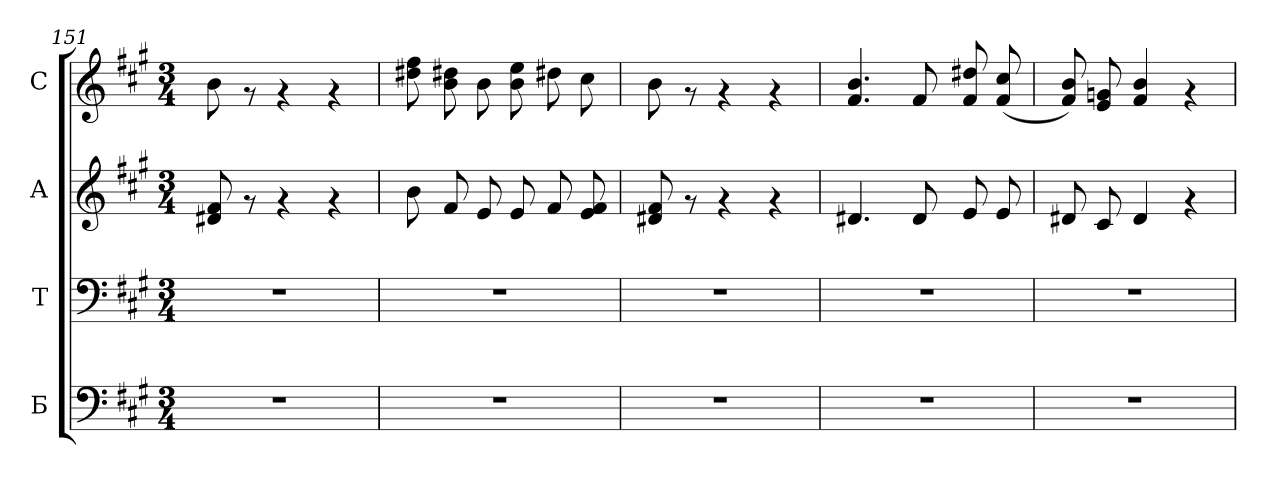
**kern	**kern	**kern	**kern
*part4	*part3	*part2	*part1
*staff4	*staff3	*staff2	*staff1
*I"Б	*I"Т	*I"А	*I"С
*clefF4	*clefF4	*clefG2	*clefG2
*k[f#c#g#]	*k[f#c#g#]	*k[f#c#g#]	*k[f#c#g#]
*A:	*A:	*A:	*A:
*M3/4	*M3/4	*M3/4	*M3/4
=151	=151	=151	=151
2.r	2.r	8d#X/ 8f#/	8b\
.	.	8rf	8rf
.	.	4rf	4rf
.	.	4rf	4rf
!!LO:PB:g=z
=152	=152	=152	=152
2.r	2.r	8b\	8dd#X\ 8ff#\
.	.	8f#/	8b\ 8dd#X\
.	.	8e/	8b\
.	.	8e/	8b\ 8ee\
.	.	8f#/	8dd#X\
.	.	8e/ 8f#/	8cc#\
=153	=153	=153	=153
2.r	2.r	8d#X/ 8f#/	8b\
.	.	8rf	8rf
.	.	4rf	4rf
.	.	4rf	4rf
=154	=154	=154	=154
2.r	2.r	4.d#X/	4.f#/ 4.b/
.	.	8d#/	8f#/
.	.	8e/	8f#/ 8dd#X/
.	.	8e/	(8f#/ 8cc#/
=155	=155	=155	=155
2.r	2.r	8d#X/	8f#/ 8b/)
.	.	8c#/	8e/ 8gn/
.	.	4d#/	4f#/ 4b/
.	.	4rf	4rf
=	=	=	=
*-	*-	*-	*-
